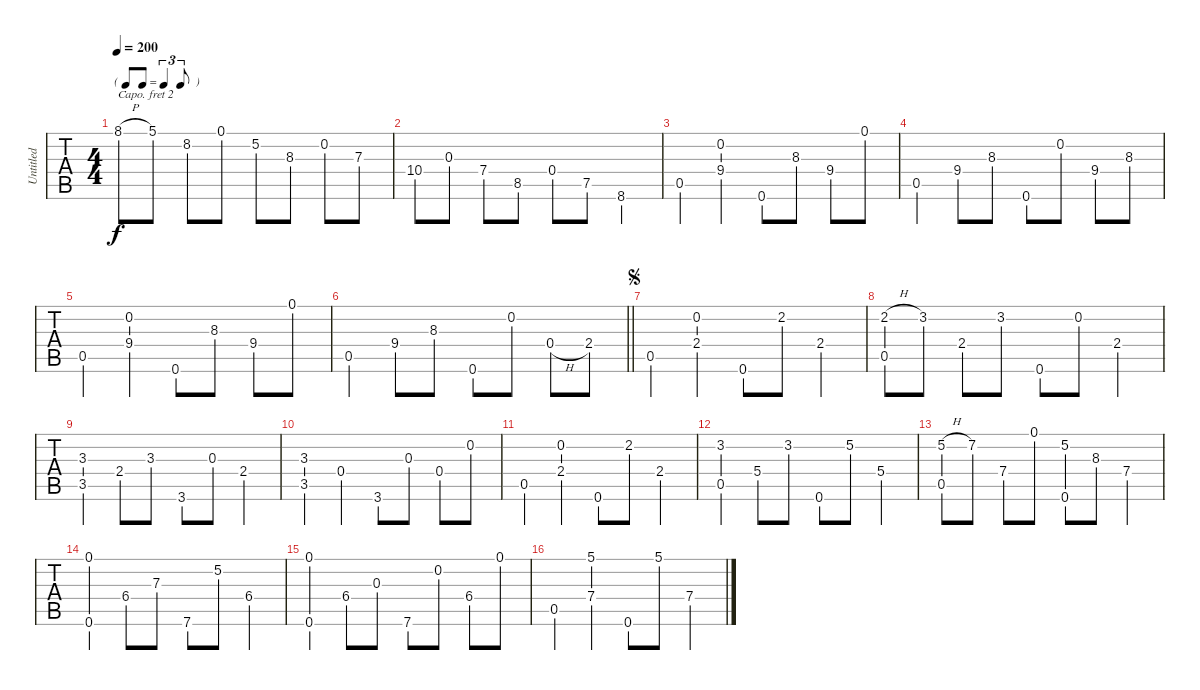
\track ("Untitled" "Untitled") {instrument acousticguitarsteel}
\staff {tabs}
\capo 2
\tuning (E4 A3 E3 D3 A2 E2) {hide}
\ts (4 4)
\tf triplet8th
\tempo 200
\clef g2
\ks c
8.1{h}.8{dy f instrument acousticguitarsteel} 5.1.8 8.2.8 0.1.8 5.2.8 8.3.8 0.2.8 7.3.8 |
10.4.8 0.3.8 7.4.8 8.5.8 0.4.8 7.5.8 8.6.4 |
0.5.4 (0.2 9.4).4 0.6.8 8.3.8 9.4.8 0.1.8 |
0.5.4 9.4.8 8.3.8 0.6.8 0.2.8 9.4.8 8.3.8 |
0.5.4 (0.2 9.4).4 0.6.8 8.3.8 9.4.8 0.1.8 |
\barLineRight lightlight
0.5.4 9.4.8 8.3.8 0.6.8 0.2.8 0.4{h}.8 2.4.8 |
\jump segno
0.5.4 (0.2 2.4).4 0.6.8 2.2.8 2.4.4 |
(2.2{h} 0.5).8 3.2.8 2.4.8 3.2.8 0.6.8 0.2.8 2.4.4 |
(3.3 3.5).4 2.4.8 3.3.8 3.6.8 0.3.8 2.4.4 |
(3.3 3.5).4 0.4.4 3.6.8 0.3.8 0.4.8 0.2.8 |
0.5.4 (0.2 2.4).4 0.6.8 2.2.8 2.4.4 |
(3.2 0.5).4 5.4.8 3.2.8 0.6.8 5.2.8 5.4.4 |
(5.2{h} 0.5).8 7.2.8 7.4.8 0.1.8 (5.2 0.6).8 8.3.8 7.4.4 |
(0.1 0.6).4 6.4.8 7.3.8 7.6.8 5.2.8 6.4.4 |
(0.1 0.6).4 6.4.8 0.3.8 7.6.8 0.2.8 6.4.8 0.1.8 |
0.5.4 (5.1 7.4).4 0.6.8 5.1.8 7.4.4
